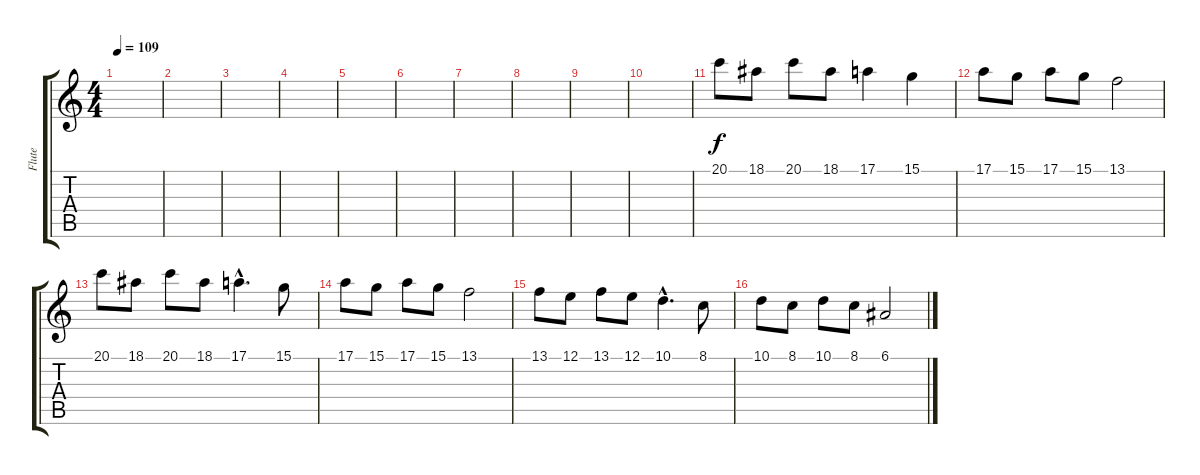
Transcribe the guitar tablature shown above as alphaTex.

\track ("Flute" "Flute") {instrument flute}
\staff {score tabs}
\tuning (E4 B3 G3 D3 A2 E2) {hide}
\ts (4 4)
\tempo 109
\clef g2
\ks c
|
|
|
|
|
|
|
|
|
|
20.1.8 18.1.8 20.1.8 18.1.8 17.1.4 15.1.4 |
17.1.8 15.1.8 17.1.8 15.1.8 13.1.2 |
20.1.8 18.1.8 20.1.8 18.1.8 17.1{hac}.4{d} 15.1.8 |
17.1.8 15.1.8 17.1.8 15.1.8 13.1.2 |
13.1.8 12.1.8 13.1.8 12.1.8 10.1{hac}.4{d} 8.1.8 |
10.1.8 8.1.8 10.1.8 8.1.8 6.1.2
